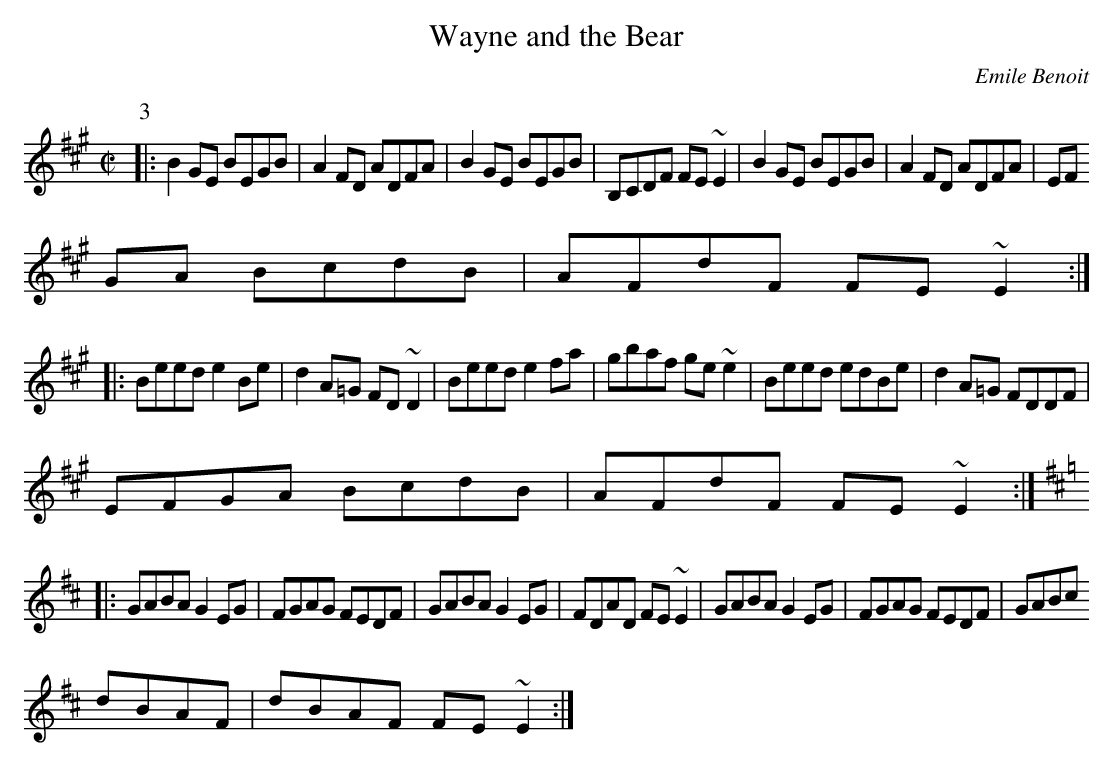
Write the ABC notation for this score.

X:1
T:Wayne and the Bear
C:Emile Benoit
K:C
P:3
M:C|
L:1/8
K:A
|:B2 GE BEGB|A2 FD ADFA|B2 GE BEGB|B,CDF FE ~E2|B2 GE BEGB|A2 FD ADFA|EF
GA BcdB|AFdF FE ~E2:|
|:Beed e2 Be|d2 A=G FD ~D2|Beed e2 fa|gbaf ge ~e2|Beed edBe|d2 A=G FDDF|
EFGA BcdB|AFdF FE ~E2:|
K:D
|:GABA G2 EG|FGAG FEDF|GABA G2 EG|FDAD FE ~E2|GABA G2 EG|FGAG FEDF|GABc
dBAF|dBAF FE ~E2:|
